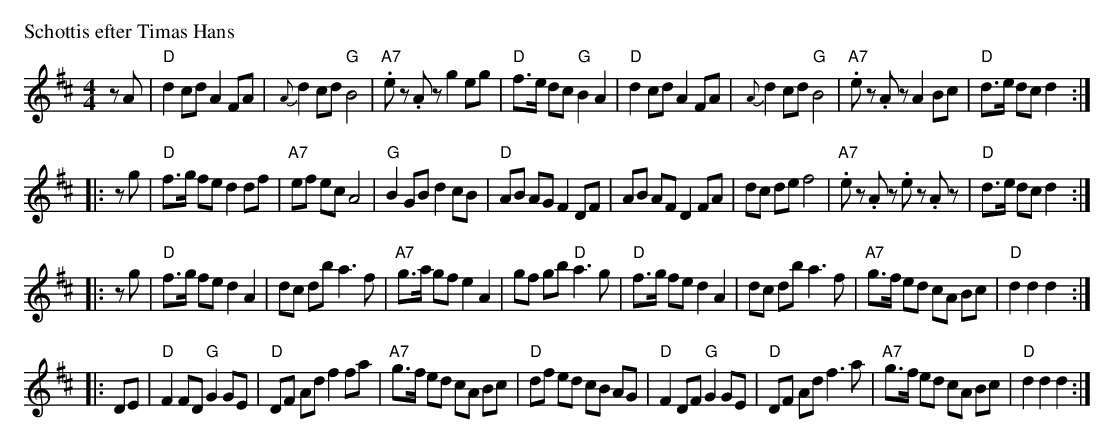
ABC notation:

X:1
P: Schottis efter Timas Hans
M: 4/4
L: 1/8
K: D
  zA \
| "D"d2 cd A2 FA \
| {A}d2 cd "G"B4 \
| "A7".ez .Az g2 eg \
| "D"f>e dc "G"B2 A2 \
| "D"d2 cd A2 FA \
| {A}d2 cd "G"B4 \
| "A7".ez .Az A2 Bc \
| "D"d>e dc d2 :|
|: zg \
| "D"f>g fe d2 df \
| "A7"ef ec A4 \
| "G"B2 GB d2 cB \
| "D"AB AG F2 DF \
| AB AF D2 FA \
| dc de f4 \
| "A7".ez .Az .ez .Az \
| "D"d>e dc d2 :|
|: zg \
| "D"f>g fe d2 A2 \
| dc db a3 f \
| "A7"g>a gf e2 A2 \
| gf gb "D"a3 g \
| "D"f>g fe d2 A2 \
| dc db a3 f \
| "A7"g>f ed cA Bc \
| "D"d2 d2 d2 :|
|: DE \
| "D"F2 FD "G"G2 GE \
| "D"DF Ad f2 fa \
| "A7"g>f ed cA Bc \
| "D"df ed cB AG \
| "D"F2 DF "G"G2 GE \
| "D"DF Ad f3 a \
| "A7"g>f ed cA Bc \
| "D"d2 d2 d2 :|
